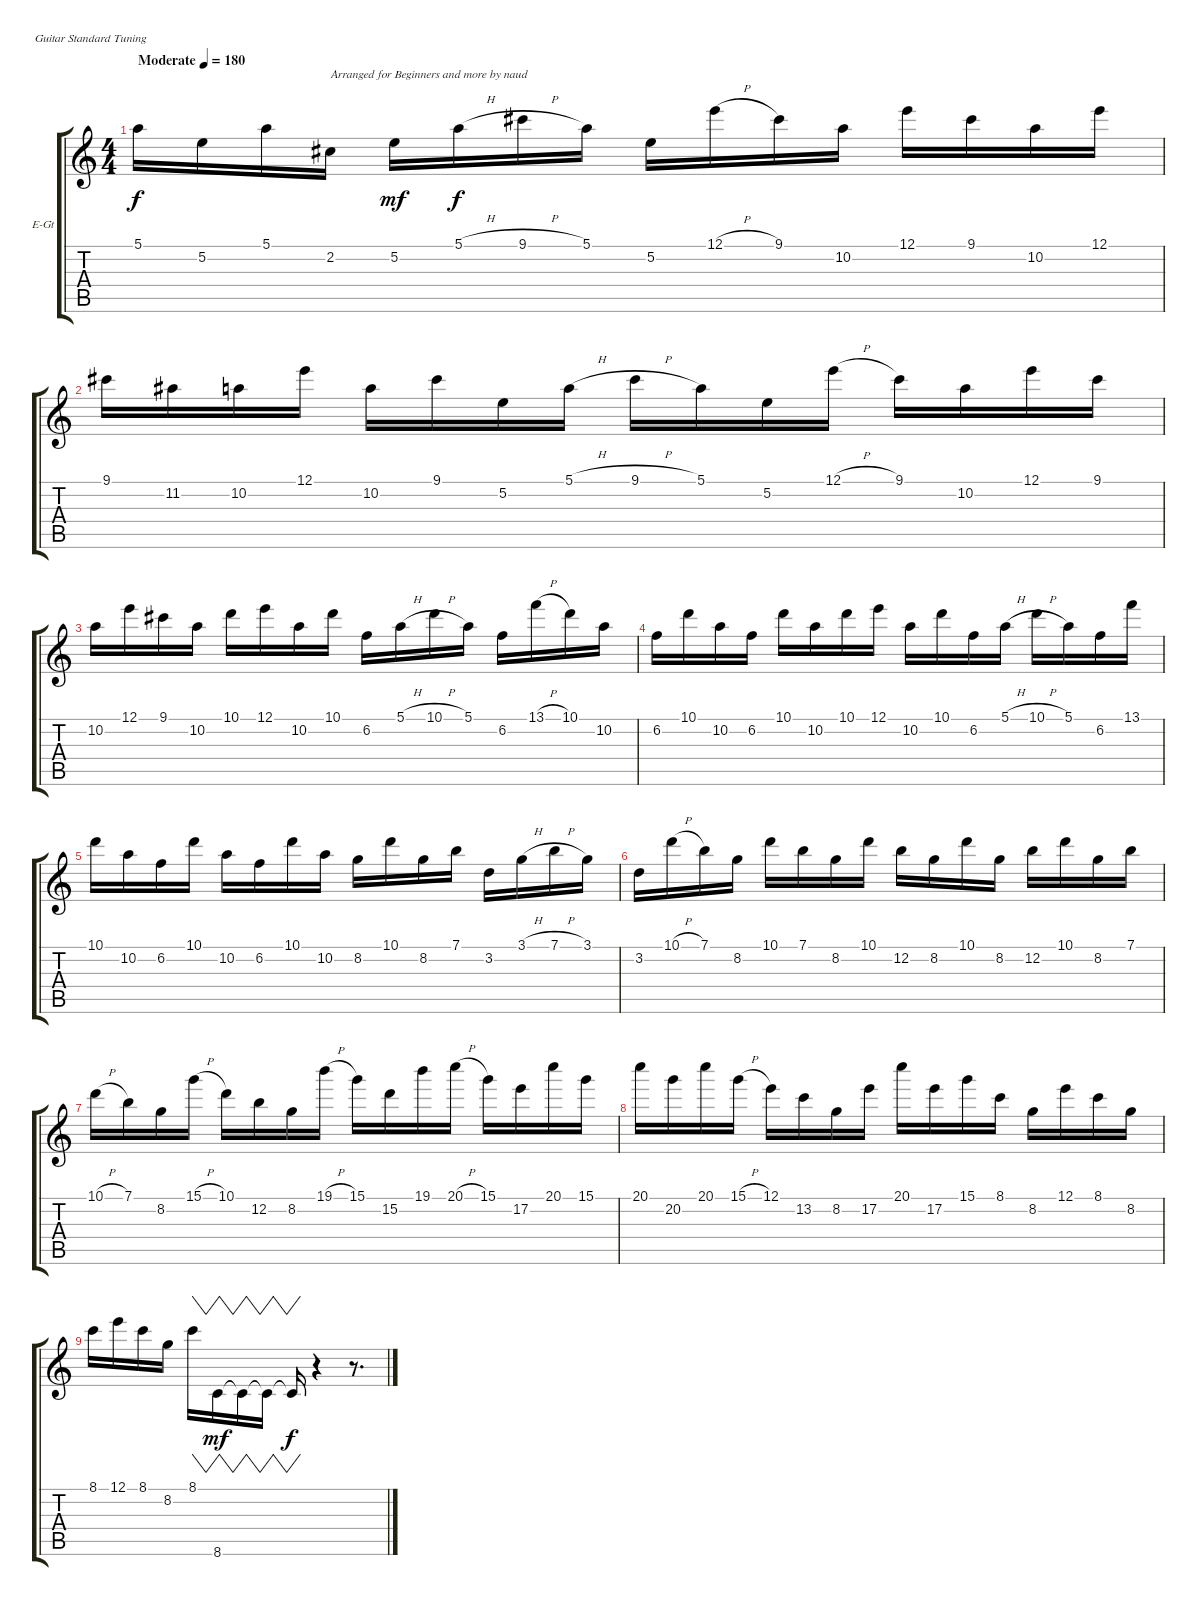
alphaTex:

\bracketExtendMode groupsimilarinstruments
\firstSystemTrackNameOrientation horizontal
\otherSystemsTrackNameOrientation horizontal
\track ("Track 1" "E-Gt") {instrument distortionguitar}
\staff {score tabs}
\tuning (E4 B3 G3 D3 A2 E2)
\ts (4 4)
\beaming (8 2 2 2 2)
\tempo (180 "Moderate")
\clef g2
\ks c
5.1.16{dy f instrument distortionguitar} 5.2.16 5.1.16 2.2.16{txt "Arranged for Beginners and more by naud"} 5.2.16{dy mf} 5.1{h}.16{dy f} 9.1{h}.16 5.1.16 5.2.16 12.1{h}.16 9.1.16 10.2.16 12.1.16 9.1.16 10.2.16 12.1.16 |
9.1.16 11.2.16 10.2.16 12.1.16 10.2.16 9.1.16 5.2.16 5.1{h}.16 9.1{h}.16 5.1.16 5.2.16 12.1{h}.16 9.1.16 10.2.16 12.1.16 9.1.16 |
10.2.16 12.1.16 9.1.16 10.2.16 10.1.16 12.1.16 10.2.16 10.1.16 6.2.16 5.1{h}.16 10.1{h}.16 5.1.16 6.2.16 13.1{h}.16 10.1.16 10.2.16 |
6.2.16 10.1.16 10.2.16 6.2.16 10.1.16 10.2.16 10.1.16 12.1.16 10.2.16 10.1.16 6.2.16 5.1{h}.16 10.1{h}.16 5.1.16 6.2.16 13.1.16 |
10.1.16 10.2.16 6.2.16 10.1.16 10.2.16 6.2.16 10.1.16 10.2.16 8.2.16 10.1.16 8.2.16 7.1.16 3.2.16 3.1{h}.16 7.1{h}.16 3.1.16 |
3.2.16 10.1{h}.16 7.1.16 8.2.16 10.1.16 7.1.16 8.2.16 10.1.16 12.2.16 8.2.16 10.1.16 8.2.16 12.2.16 10.1.16 8.2.16 7.1.16 |
10.1{h}.16 7.1.16 8.2.16 15.1{h}.16 10.1.16 12.2.16 8.2.16 19.1{h}.16 15.1.16 15.2.16 19.1.16 20.1{h}.16 15.1.16 17.2.16 20.1.16 15.1.16 |
20.1.16 20.2.16 20.1.16 15.1{h}.16 12.1.16 13.2.16 8.2.16 17.2.16 20.1.16 17.2.16 15.1.16 8.1.16 8.2.16 12.1.16 8.1.16 8.2.16 |
8.1.16 12.1.16 8.1.16 8.2.16 8.1.16{vw} 8.6.16{vw dy mf} 8.6{t}.16{vw} 8.6{t}.16{vw} 8.6{t}.16{vw dy f} r.4 r.8{d}
